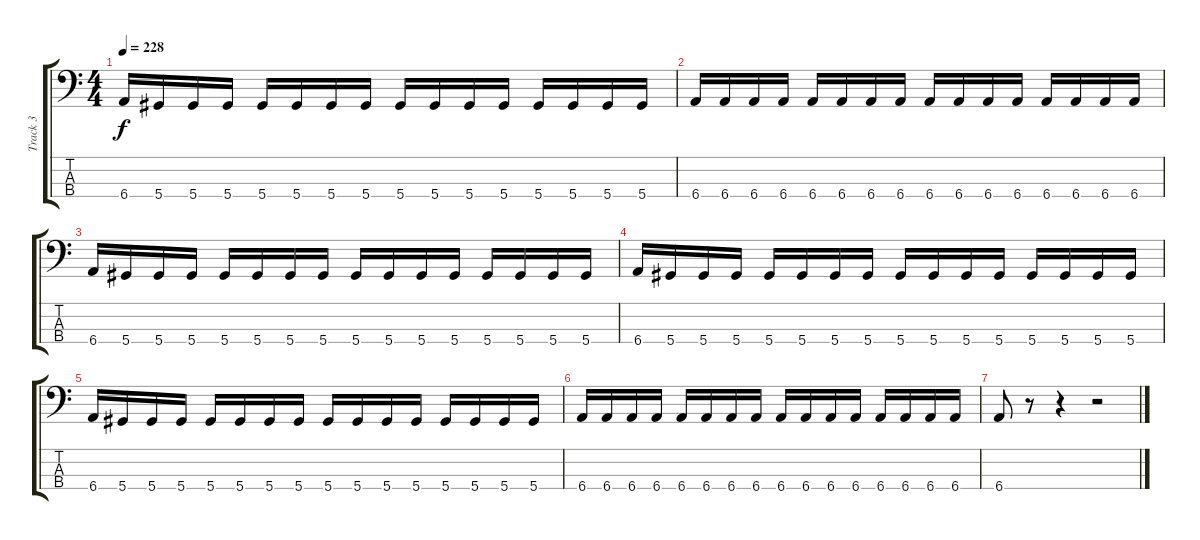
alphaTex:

\track ("Track 3" "Track 3") {instrument electricbassfinger}
\staff {score tabs}
\tuning (Gb2 Db2 Ab1 Eb1) {hide}
\ts (4 4)
\tempo 228
\clef f4
\ks aminor
6.4.16{dy f} 5.4.16 5.4.16 5.4.16 5.4.16 5.4.16 5.4.16 5.4.16 5.4.16 5.4.16 5.4.16 5.4.16 5.4.16 5.4.16 5.4.16 5.4.16 |
6.4.16 6.4.16 6.4.16 6.4.16 6.4.16 6.4.16 6.4.16 6.4.16 6.4.16 6.4.16 6.4.16 6.4.16 6.4.16 6.4.16 6.4.16 6.4.16 |
6.4.16 5.4.16 5.4.16 5.4.16 5.4.16 5.4.16 5.4.16 5.4.16 5.4.16 5.4.16 5.4.16 5.4.16 5.4.16 5.4.16 5.4.16 5.4.16 |
6.4.16 5.4.16 5.4.16 5.4.16 5.4.16 5.4.16 5.4.16 5.4.16 5.4.16 5.4.16 5.4.16 5.4.16 5.4.16 5.4.16 5.4.16 5.4.16 |
6.4.16 5.4.16 5.4.16 5.4.16 5.4.16 5.4.16 5.4.16 5.4.16 5.4.16 5.4.16 5.4.16 5.4.16 5.4.16 5.4.16 5.4.16 5.4.16 |
6.4.16 6.4.16 6.4.16 6.4.16 6.4.16 6.4.16 6.4.16 6.4.16 6.4.16 6.4.16 6.4.16 6.4.16 6.4.16 6.4.16 6.4.16 6.4.16 |
6.4.8 r.8 r.4 r.2
